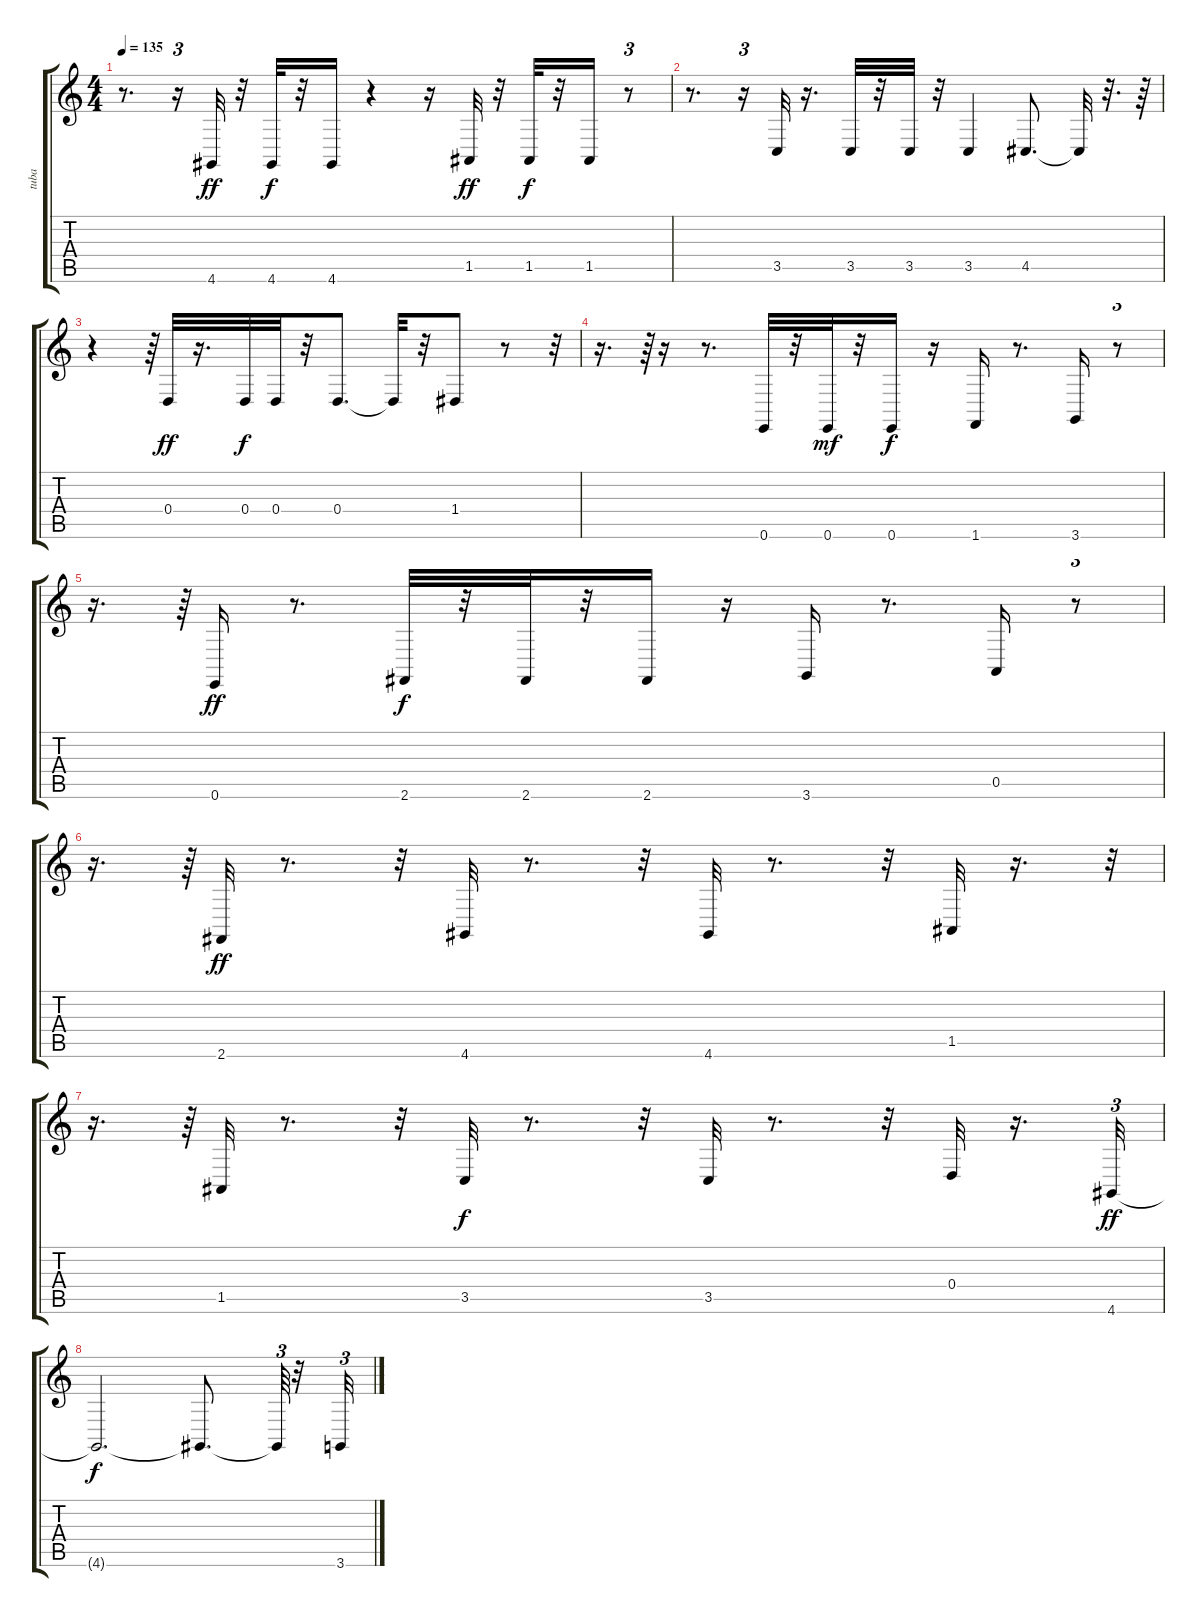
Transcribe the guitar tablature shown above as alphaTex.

\track ("tuba" "tuba") {instrument tuba}
\staff {score tabs}
\tuning (E4 B3 G3 D3 A2 E2) {hide}
\ts (4 4)
\tempo 135
\clef g2
\ks c
r.8{d dy f} r.16{tu (3 2)} 4.6.32{dy ff} r.32 4.6.32{dy f} r.32 4.6.16 r.4 r.16 1.5.32{dy ff} r.32 1.5.32{dy f} r.32 1.5.16 r.8{tu (3 2)} |
r.8{d} r.16{tu (3 2)} 3.5.32 r.16{d} 3.5.32 r.32 3.5.32 r.32 3.5.4 4.5.8{d} 4.5{t}.32 r.32{d} r.64 |
r.4 r.64{tu (3 2)} 0.4.32{dy ff} r.16{d} 0.4.32{dy f} 0.4.32 r.32 0.4.8{d} 0.4{t}.32 r.32 1.4.8 r.8 r.32{tu (3 2)} |
r.16{d} r.64{tu (3 2)} r.16 r.8{d} 0.6.32 r.32 0.6.32{dy mf} r.32 0.6.16{dy f} r.16 1.6.16 r.8{d} 3.6.16 r.8{tu (3 2)} |
r.16{d} r.64{tu (3 2)} 0.6.16{dy ff} r.8{d} 2.6.32{dy f} r.32 2.6.32 r.32 2.6.16 r.16 3.6.16 r.8{d} 0.5.16 r.8{tu (3 2)} |
r.16{d} r.64{tu (3 2)} 2.6.32{dy ff} r.8{d} r.32 4.6.32 r.8{d} r.32 4.6.32 r.8{d} r.32 1.5.32 r.16{d} r.32{tu (3 2)} |
r.16{d} r.64{tu (3 2)} 1.5.32 r.8{d} r.32 3.5.32{dy f} r.8{d} r.32 3.5.32 r.8{d} r.32 0.4.32 r.16{d} 4.6.32{tu (3 2) dy ff} |
4.6{t}.2{d dy f} 4.6{t}.8{d} 4.6{t}.64{tu (3 2)} r.32 3.6.32{tu (3 2)}
